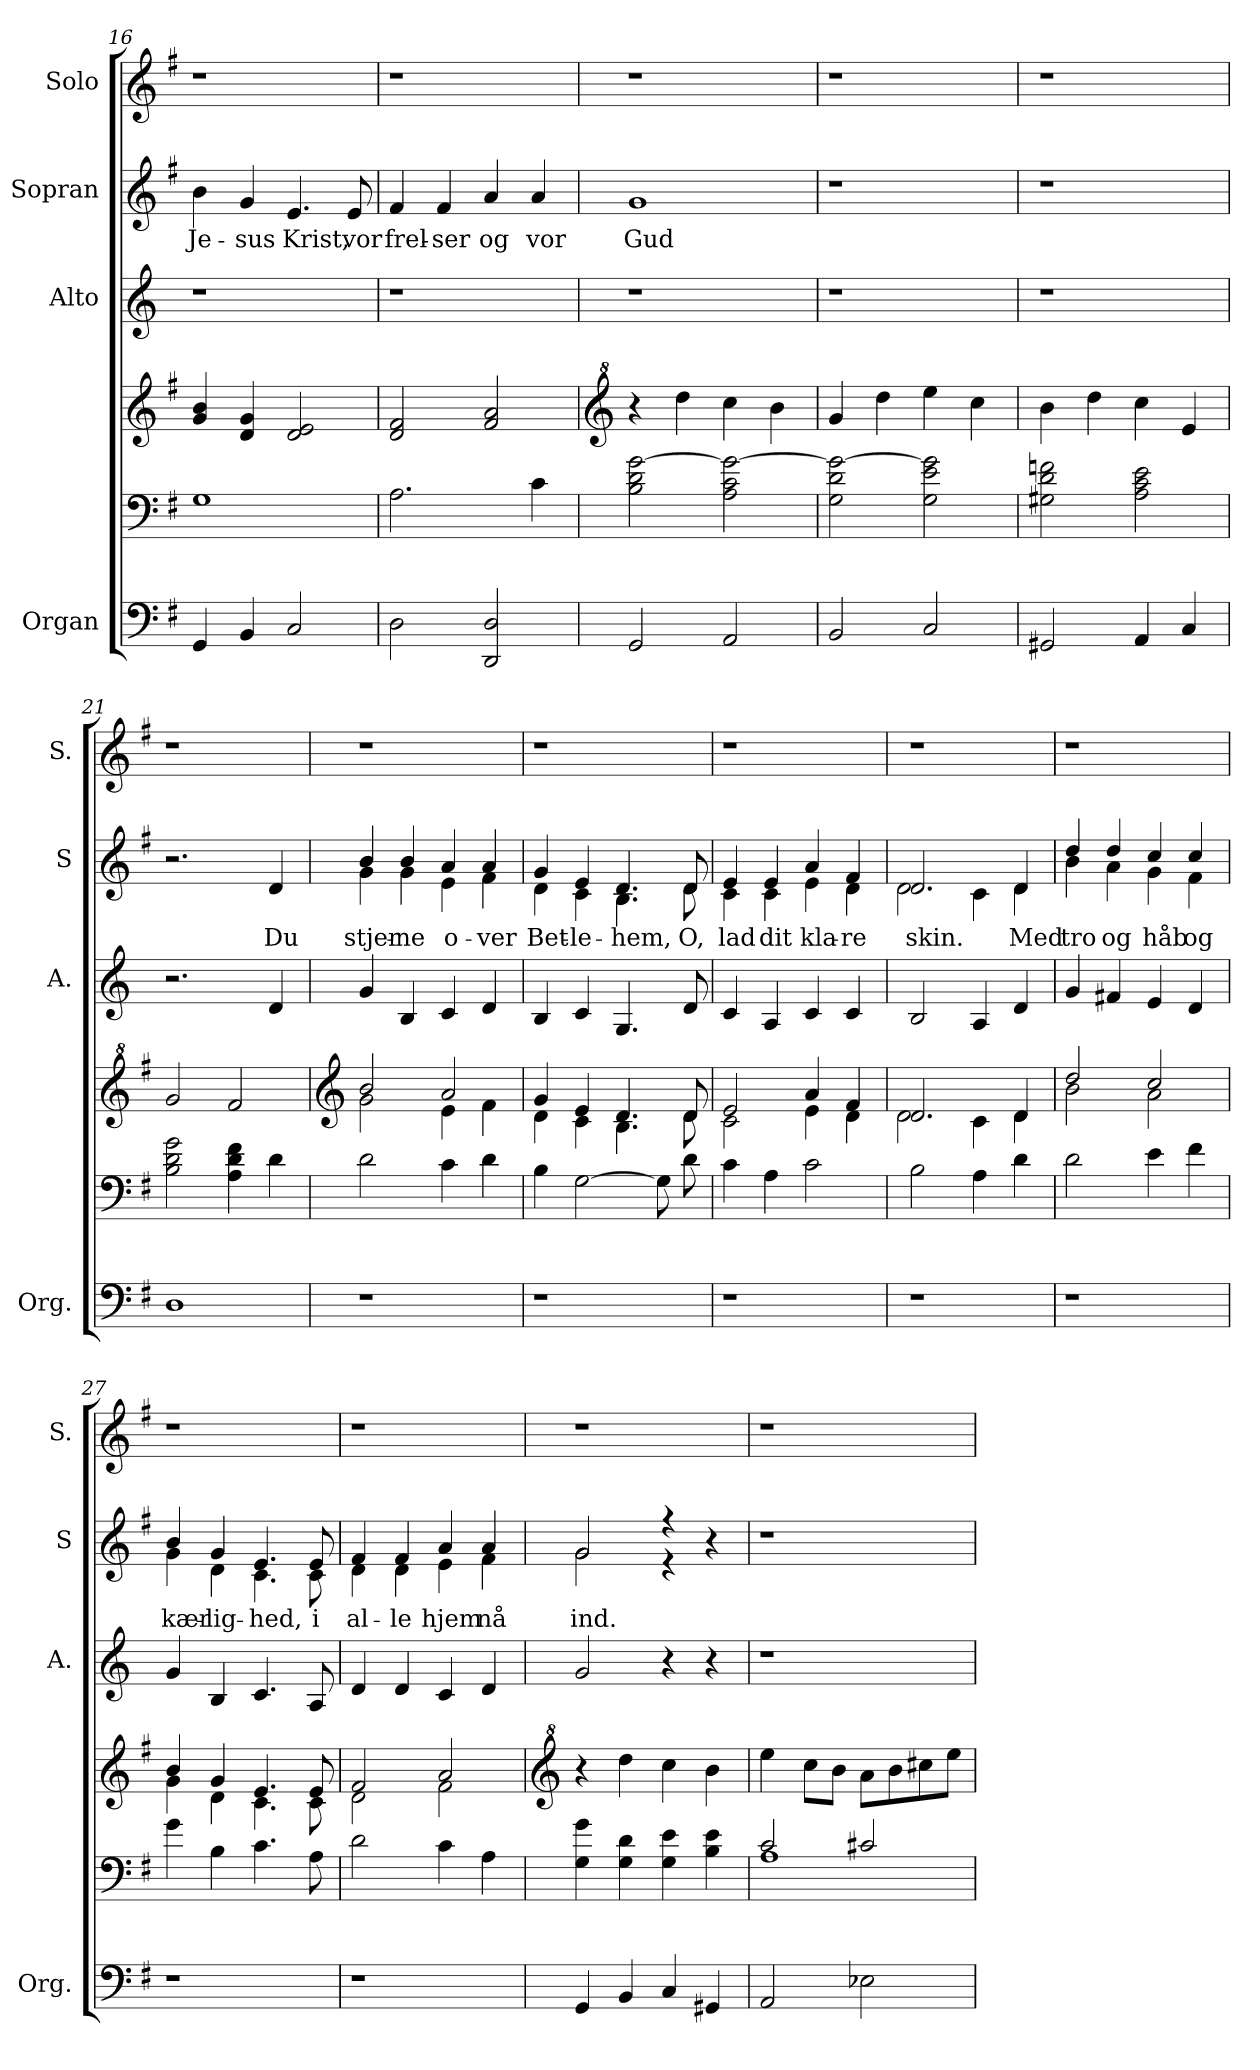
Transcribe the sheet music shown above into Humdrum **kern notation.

**kern	**kern	**kern	**kern	**kern	**text	**kern
*part4	*part4	*part4	*part3	*part2	*part2	*part1
*staff6	*staff5	*staff4	*staff3	*staff2	*staff2	*staff1
*I"Organ	*	*	*I"Alto	*I"Sopran	*	*I"Solo
*I'Org.	*	*	*I'A.	*I'S	*	*I'S.
*clefF4	*clefF4	*clefG2	*clefG2	*clefG2	*	*clefG2
*k[f#]	*k[f#]	*k[f#]	*k[]	*k[f#]	*	*k[f#]
=16	=16	=16	=16	=16	=16	=16
!	!	!	!	!	!LO:LY:b	!
4GG/	1G	4g/ 4b/	1r	4b\	Je-	1r
!	!	!	!	!	!LO:LY:b	!
4BB/	.	4d/ 4g/	.	4g/	-sus	.
!	!	!	!	!	!LO:LY:b	!
2C/	.	2d/ 2e/	.	4.e/	Krist,	.
!	!	!	!	!	!LO:LY:b	!
.	.	.	.	8e/	vor	.
=17	=17	=17	=17	=17	=17	=17
!	!	!	!	!	!LO:LY:b	!
2D\	2.A\	2d/ 2f#/	1r	4f#/	frel-	1r
!	!	!	!	!	!LO:LY:b	!
.	.	.	.	4f#/	-ser	.
!	!	!	!	!	!LO:LY:b	!
2DD/ 2D/	.	2f#/ 2a/	.	4a/	og	.
!	!	!	!	!	!LO:LY:b	!
.	4c\	.	.	4a/	vor	.
=18	=18	=18	=18	=18	=18	=18
*	*	*clefG^2	*	*	*	*
!	!	!	!	!	!LO:LY:b	!
2GG/	2B\ 2d\ [2g\	4r	1r	1g	Gud	1r
.	.	4ddd\	.	.	.	.
2AA/	2A\ 2c\ 2g\_	4ccc\	.	.	.	.
.	.	4bb\	.	.	.	.
=19	=19	=19	=19	=19	=19	=19
2BB/	2G\ 2d\ 2g\_	4gg/	1r	1r	.	1r
.	.	4ddd\	.	.	.	.
2C/	2G\ 2e\ 2g\]	4eee\	.	.	.	.
.	.	4ccc\	.	.	.	.
!!LO:LB:g=z
=20	=20	=20	=20	=20	=20	=20
2GG#X/	2G#X\ 2d\ 2fn\	4bb\	1r	1r	.	1r
.	.	4ddd\	.	.	.	.
4AA/	2A\ 2c\ 2e\	4ccc\	.	.	.	.
4C/	.	4ee/	.	.	.	.
=21	=21	=21	=21	=21	=21	=21
1D	2B\ 2d\ 2g\	2gg/	2.r	2.r	.	1r
.	4A\ 4d\ 4f#\	2ff#/	.	.	.	.
!	!	!	!	!	!LO:LY:b	!
.	4d\	.	4d/	4d/	Du	.
=22	=22	=22	=22	=22	=22	=22
*	*	*clefG2	*	*	*	*
*	*	*^	*	*	*	*
!	!	!	!	!	!	!LO:LY:b	!
*	*	*	*	*	*^	*	*
1r	2d\	2b/	2g\	4g/	4b/	4g\	stjer-	1r
!	!	!	!	!	!	!	!LO:LY:b	!
.	.	.	.	4B/	4b/	4g\	-ne	.
!	!	!	!	!	!	!	!LO:LY:b	!
.	4c\	2a/	4e\	4c/	4a/	4e\	o-	.
!	!	!	!	!	!	!	!LO:LY:b	!
.	4d\	.	4f#\	4d/	4a/	4f#\	-ver	.
=23	=23	=23	=23	=23	=23	=23	=23	=23
!	!	!	!	!	!	!	!LO:LY:b	!
1r	4B\	4g/	4d\	4B/	4g/	4d\	Bet-	1r
!	!	!	!	!	!	!	!LO:LY:b	!
.	[2G\	4e/	4c\	4c/	4e/	4c\	-le-	.
!	!	!	!	!	!	!	!LO:LY:b	!
.	.	4.d/	4.B\	4.G/	4.d/	4.B\	-hem,	.
.	8G\]	.	.	.	.	.	.	.
!	!	!	!	!	!	!	!LO:LY:b	!
.	8d\	8d/	8d\	8d/	8d/	8d\	O,	.
=24	=24	=24	=24	=24	=24	=24	=24	=24
!	!	!	!	!	!	!	!LO:LY:b	!
1r	4c\	2e/	2c\	4c/	4e/	4c\	lad	1r
!	!	!	!	!	!	!	!LO:LY:b	!
.	4A\	.	.	4A/	4e/	4c\	dit	.
!	!	!	!	!	!	!	!LO:LY:b	!
.	2c\	4a/	4e\	4c/	4a/	4e\	kla-	.
!	!	!	!	!	!	!	!LO:LY:b	!
.	.	4f#/	4d\	4c/	4f#/	4d\	-re	.
=25	=25	=25	=25	=25	=25	=25	=25	=25
!	!	!	!	!	!	!	!LO:LY:b	!
1r	2B\	2.d/	2d\	2B/	2.d/	2d\	skin.	1r
.	4A\	.	4c\	4A/	.	4c\	.	.
!	!	!	!	!	!	!	!LO:LY:b	!
.	4d\	4d/	4d\	4d/	4d/	4d\	Med	.
=26	=26	=26	=26	=26	=26	=26	=26	=26
!	!	!	!	!	!	!	!LO:LY:b	!
1r	2d\	2dd/	2b\	4g/	4dd/	4b\	tro	1r
!	!	!	!	!	!	!	!LO:LY:b	!
.	.	.	.	4f#X/	4dd/	4a\	og	.
!	!	!	!	!	!	!	!LO:LY:b	!
.	4e\	2cc/	2a\	4e/	4cc/	4g\	håb	.
!	!	!	!	!	!	!	!LO:LY:b	!
.	4f#\	.	.	4d/	4cc/	4f#\	og	.
!!LO:PB:g=z
=27	=27	=27	=27	=27	=27	=27	=27	=27
!	!	!	!	!	!	!	!LO:LY:b	!
1r	4g\	4b/	4g\	4g/	4b/	4g\	kær-	1r
!	!	!	!	!	!	!	!LO:LY:b	!
.	4B\	4g/	4d\	4B/	4g/	4d\	-lig-	.
!	!	!	!	!	!	!	!LO:LY:b	!
.	4.c\	4.e/	4.c\	4.c/	4.e/	4.c\	-hed,	.
!	!	!	!	!	!	!	!LO:LY:b	!
.	8A\	8e/	8c\	8A/	8e/	8c\	i	.
=28	=28	=28	=28	=28	=28	=28	=28	=28
!	!	!	!	!	!	!	!LO:LY:b	!
1r	2d\	2f#/	2d\	4d/	4f#/	4d\	al-	1r
!	!	!	!	!	!	!	!LO:LY:b	!
.	.	.	.	4d/	4f#/	4d\	-le	.
!	!	!	!	!	!	!	!LO:LY:b	!
.	4c\	2a/	2f#\	4c/	4a/	4e\	hjem	.
!	!	!	!	!	!	!	!LO:LY:b	!
.	4A\	.	.	4d/	4a/	4f#\	nå	.
*	*	*v	*v	*	*	*	*	*
=29	=29	=29	=29	=29	=29	=29	=29
*	*	*clefG^2	*	*	*	*	*
!	!	!	!	!	!	!LO:LY:b	!
4GG/	4G\ 4g\	4r	2g/	2g/	2g\	ind.	1r
4BB/	4G\ 4d\	4ddd\	.	.	.	.	.
4C/	4G\ 4e\	4ccc\	4r	4r	4r	.	.
4GG#X/	4B\ 4e\	4bb\	4r	4r	4ryy	.	.
*	*	*	*	*v	*v	*	*
=30	=30	=30	=30	=30	=30	=30
*	*^	*	*	*	*	*
2AA/	2c/	1A	4eee\	1r	1r	.	1r
.	.	.	8ccc\L	.	.	.	.
.	.	.	8bb\J	.	.	.	.
2E-X\	2c#X/	.	8aa\L	.	.	.	.
.	.	.	8bb\	.	.	.	.
.	.	.	8ccc#X\	.	.	.	.
.	.	.	8eee\J	.	.	.	.
*	*v	*v	*	*	*	*	*
=	=	=	=	=	=	=
*-	*-	*-	*-	*-	*-	*-
